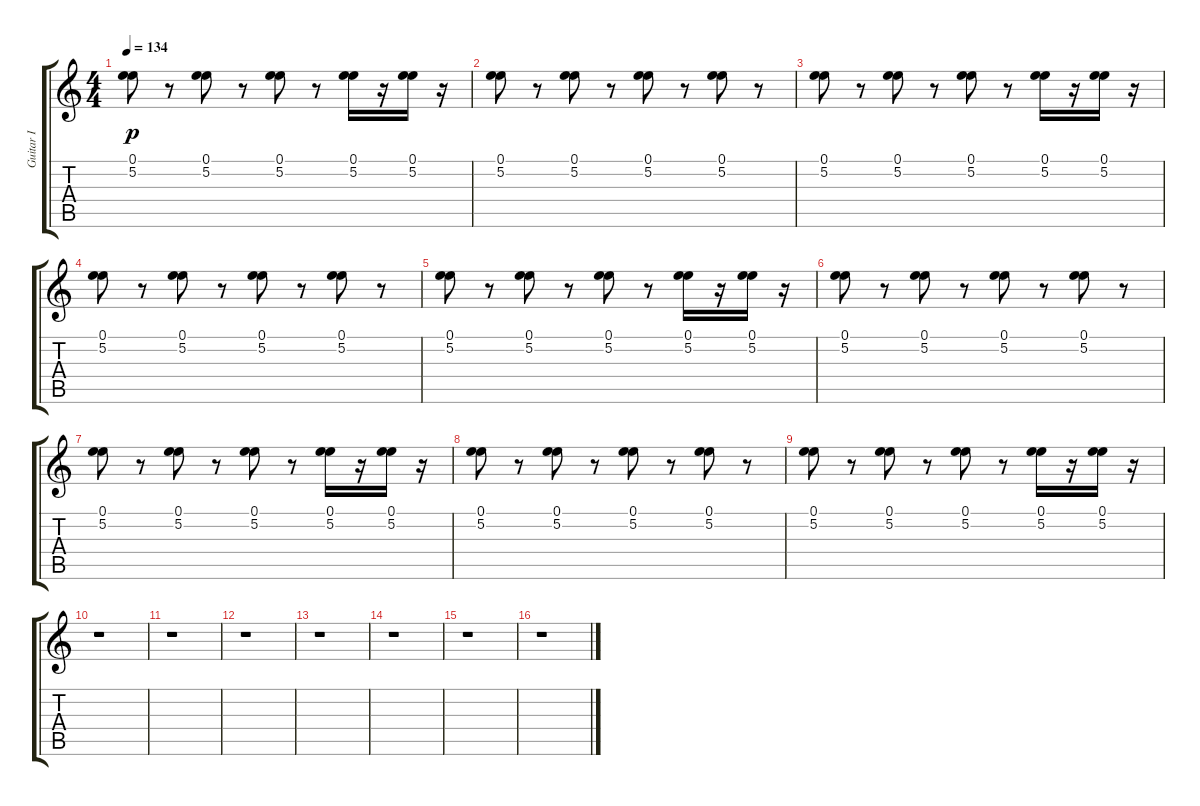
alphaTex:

\track ("Guitar I" "Guitar I") {instrument overdrivenguitar}
\staff {score tabs}
\tuning (E4 B3 G3 D3 A2 E2) {hide}
\ts (4 4)
\tempo 134
\clef g2
\ks c
(0.1 5.2).8{dy p} r.8 (0.1 5.2).8 r.8 (0.1 5.2).8 r.8 (0.1 5.2).16 r.16 (0.1 5.2).16 r.16 |
(0.1 5.2).8 r.8 (0.1 5.2).8 r.8 (0.1 5.2).8 r.8 (0.1 5.2).8 r.8 |
(0.1 5.2).8 r.8 (0.1 5.2).8 r.8 (0.1 5.2).8 r.8 (0.1 5.2).16 r.16 (0.1 5.2).16 r.16 |
(0.1 5.2).8 r.8 (0.1 5.2).8 r.8 (0.1 5.2).8 r.8 (0.1 5.2).8 r.8 |
(0.1 5.2).8 r.8 (0.1 5.2).8 r.8 (0.1 5.2).8 r.8 (0.1 5.2).16 r.16 (0.1 5.2).16 r.16 |
(0.1 5.2).8 r.8 (0.1 5.2).8 r.8 (0.1 5.2).8 r.8 (0.1 5.2).8 r.8 |
(0.1 5.2).8 r.8 (0.1 5.2).8 r.8 (0.1 5.2).8 r.8 (0.1 5.2).16 r.16 (0.1 5.2).16 r.16 |
(0.1 5.2).8 r.8 (0.1 5.2).8 r.8 (0.1 5.2).8 r.8 (0.1 5.2).8 r.8 |
(0.1 5.2).8 r.8 (0.1 5.2).8 r.8 (0.1 5.2).8 r.8 (0.1 5.2).16 r.16 (0.1 5.2).16 r.16 |
r.1 |
r.1 |
r.1 |
r.1 |
r.1 |
r.1 |
r.1
